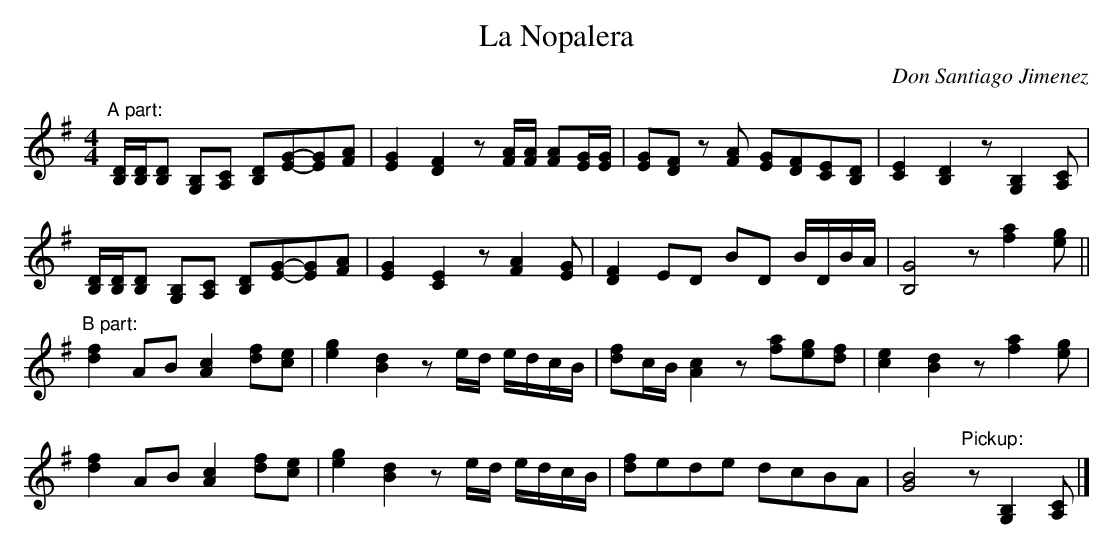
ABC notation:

X:1
T:La Nopalera
C:Don Santiago Jimenez
M:4/4
L:1/8
K:G
"A part:"[B,D]/[B,D]/[B,D] [G,B,][A,C] [B,D][EG]-[EG][FA] | [EG]2[DF]2 z[FA]/[FA]/ [FA][EG]/[EG]/ | [EG][DF] z[FA] [EG][DF][CE][B,D] | [CE]2[B,D]2 z[G,B,]2[A,C] |
[B,D]/[B,D]/[B,D] [G,B,][A,C] [B,D][EG]-[EG][FA] | [EG]2[CE]2 z[FA]2[EG] | [DF]2 ED BD B/D/B/A/ | [B,G]4 z[fa]2[eg] ||
"B part:"[df]2AB [Ac]2[df][ce] | [eg]2[Bd]2 ze/d/ e/d/c/B/ | [df]c/B/[Ac]2 z[fa][eg][df] | [ce]2[Bd]2 z[fa]2[eg] |
[df]2AB [Ac]2[df][ce] | [eg]2 [Bd]2 ze/d/ e/d/c/B/ | [df]ede dcBA | [GB]4 "Pickup:"z[G,B,]2[A,C]\ |]
